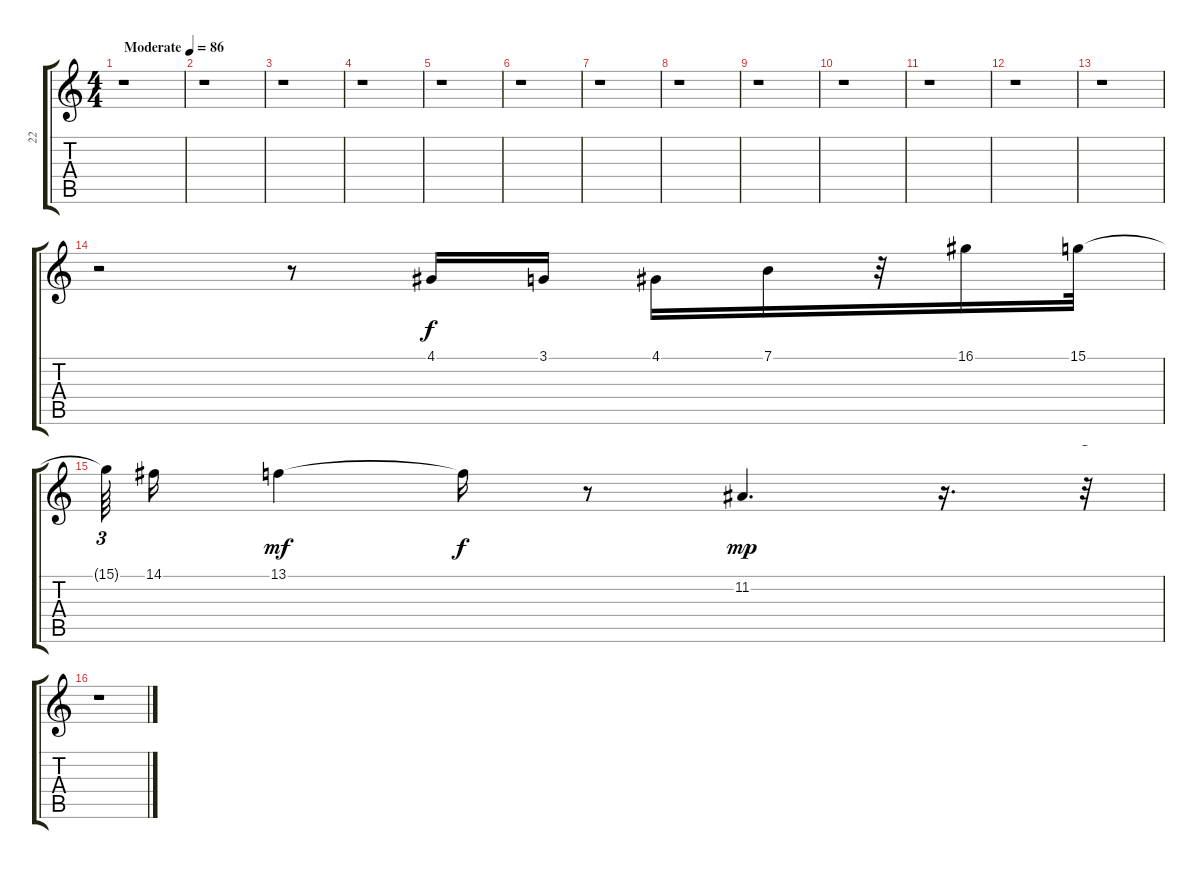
\track ("22" "22") {instrument accordion}
\staff {score tabs}
\tuning (E4 B3 G3 D3 A2 E2) {hide}
\ts (4 4)
\tempo (86 "Moderate")
\clef g2
\ks c
r.1{dy f instrument accordion} |
r.1 |
r.1 |
r.1 |
r.1 |
r.1 |
r.1 |
r.1 |
r.1 |
r.1 |
r.1 |
r.1 |
r.1 |
r.2 r.8 4.1.16 3.1.16 4.1.16 7.1.16 r.32 16.1.16 15.1.32 |
15.1{t}.64{tu (3 2)} 14.1.16 13.1.4{dy mf} 13.1{t}.16{dy f} r.8 11.2.4{d dy mp} r.16{d} r.32{tu (3 2)} |
r.1
